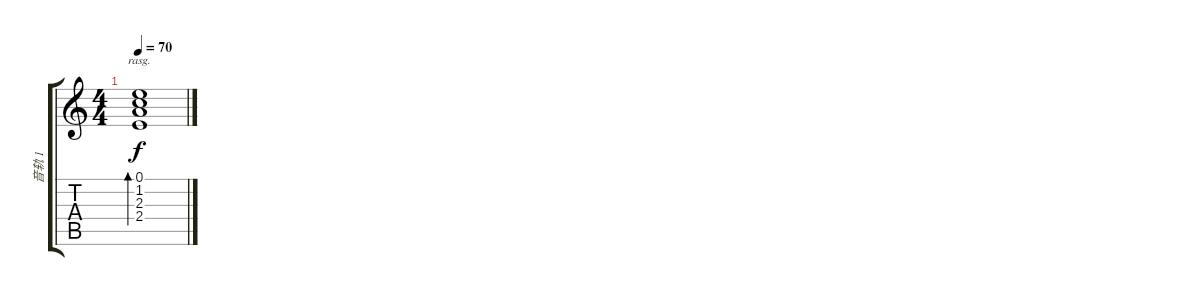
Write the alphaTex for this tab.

\track ("音轨 1" "音轨 1") {instrument acousticguitarnylon}
\staff {score tabs}
\tuning (E4 B3 G3 D3 A2 E2) {hide}
\ts (4 4)
\tempo 70
\clef g2
\ks c
(0.1 1.2 2.3 2.4).1{bd 480 rasg ii dy f}
